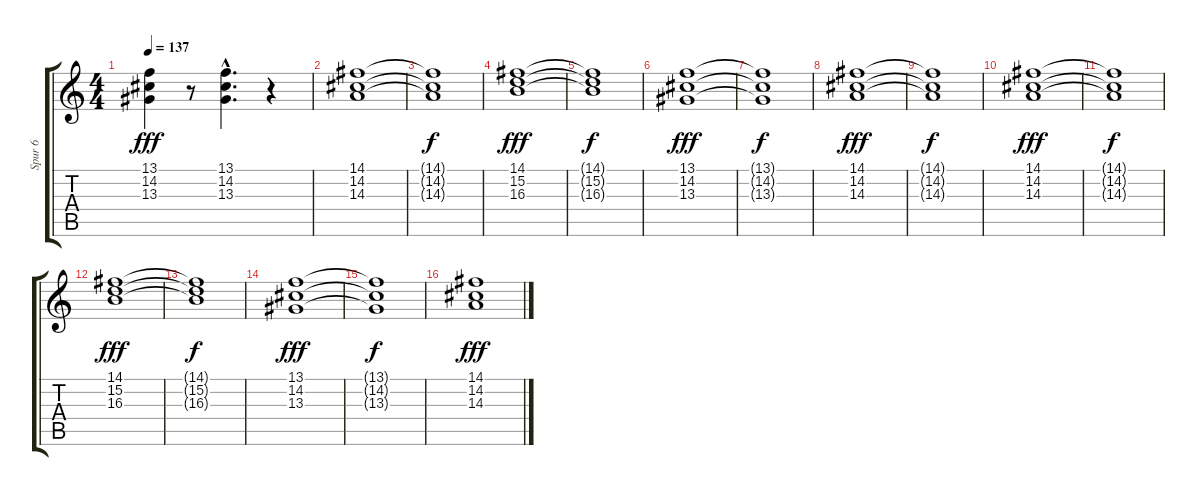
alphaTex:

\track ("Spur 6" "Spur 6") {instrument rockorgan}
\staff {score tabs}
\tuning (E4 B3 G3 D3 A2 E2) {hide}
\ts (4 4)
\tempo 137
\clef g2
\ks c
(13.1 14.2 13.3).4{dy fff} r.8 (13.1{hac} 14.2{hac} 13.3{hac}).4{d} r.4 |
(14.1 14.2 14.3).1 |
(14.1{t} 14.2{t} 14.3{t}).1{dy f} |
(14.1 15.2 16.3).1{dy fff} |
(14.1{t} 15.2{t} 16.3{t}).1{dy f} |
(13.1 14.2 13.3).1{dy fff} |
(13.1{t} 14.2{t} 13.3{t}).1{dy f} |
(14.1 14.2 14.3).1{dy fff} |
(14.1{t} 14.2{t} 14.3{t}).1{dy f} |
(14.1 14.2 14.3).1{dy fff} |
(14.1{t} 14.2{t} 14.3{t}).1{dy f} |
(14.1 15.2 16.3).1{dy fff} |
(14.1{t} 15.2{t} 16.3{t}).1{dy f} |
(13.1 14.2 13.3).1{dy fff} |
(13.1{t} 14.2{t} 13.3{t}).1{dy f} |
(14.1 14.2 14.3).1{dy fff}
